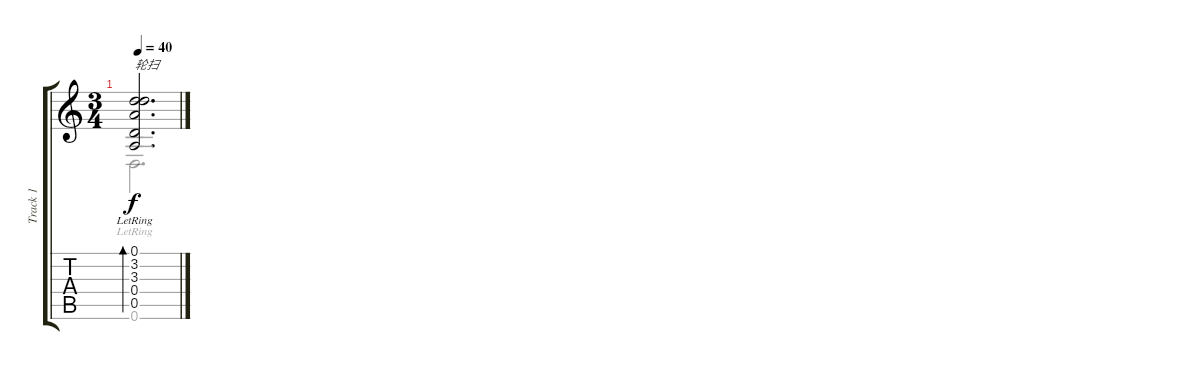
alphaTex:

\track ("Track 1" "Track 1") {instrument acousticguitarsteel}
\staff {score tabs}
\tuning (D4 B3 Gb3 D3 A2 D2) {hide}
\voice
\ts (3 4)
\tempo 40
\clef g2
\ks c
(0.1{lr} 3.2{lr} 3.3{lr} 0.4{lr} 0.5{lr}).2{d bd 240 txt "轮扫" dy f}
\voice
\clef g2
\ottava regular
\simile none
\ks c
0.6{lr}.2{d dy f}
